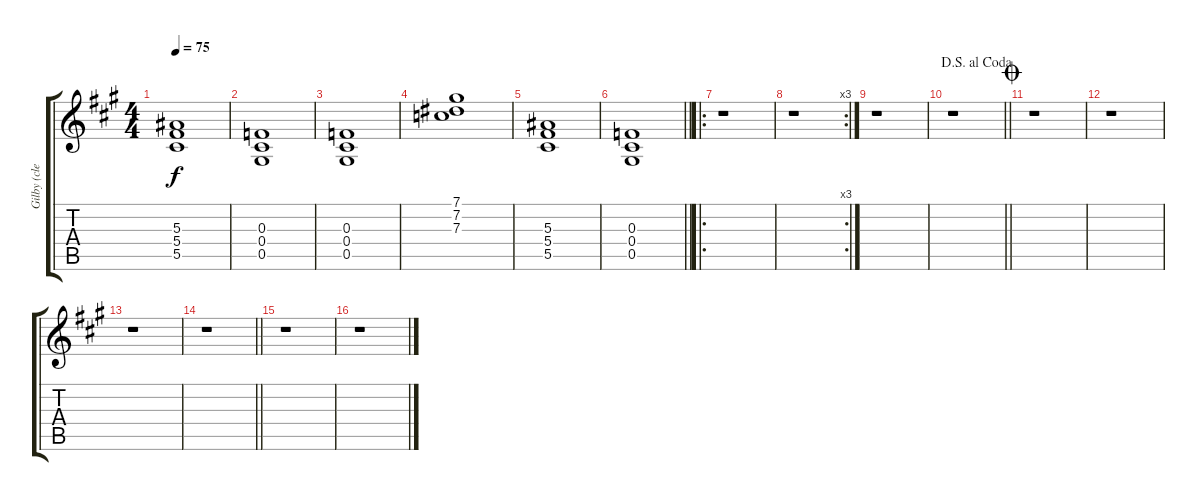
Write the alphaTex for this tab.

\track ("Gilby (clean)" "Gilby (cle") {instrument electricguitarclean}
\staff {score tabs}
\tuning (Db4 Ab3 F3 Db3 Ab2 Db2) {hide}
\ts (4 4)
\tempo 75
\clef g2
\ks a
(5.3 5.4 5.5).1{dy f} |
(0.3 0.4 0.5).1 |
(0.3 0.4 0.5).1 |
(7.1 7.2 7.3).1 |
(5.3 5.4 5.5).1 |
\barLineRight lightlight
(0.3 0.4 0.5).1 |
\ro
r.1 |
\rc 3
r.1 |
r.1 |
\jump dalsegnoalcoda
\barLineRight lightlight
r.1 |
\jump coda
r.1 |
r.1 |
r.1 |
\barLineRight lightlight
r.1 |
r.1 |
r.1
